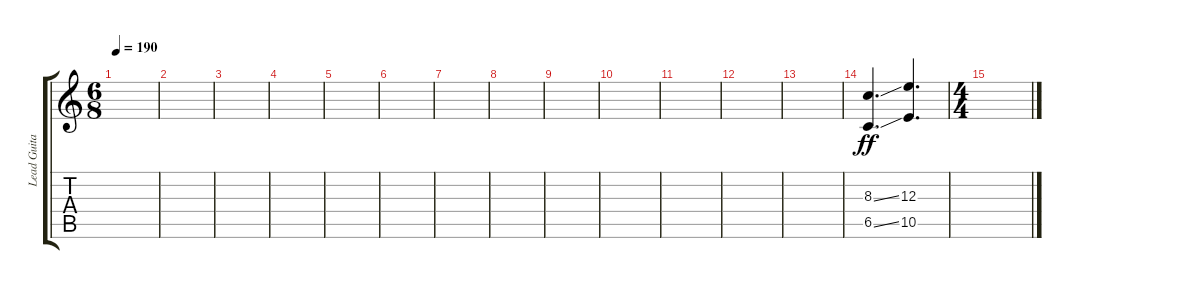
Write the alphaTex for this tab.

\track ("Lead Guitar" "Lead Guita") {instrument distortionguitar}
\staff {score tabs}
\tuning (Db4 Ab3 E3 B2 Gb2 Db2) {hide}
\ts (6 8)
\tempo 190
\clef g2
\ks c
|
|
|
|
|
|
|
|
|
|
|
|
|
(8.3{ss} 6.5{ss}).4{d dy ff} (12.3 10.5).4{d} |
\ts (4 4)
